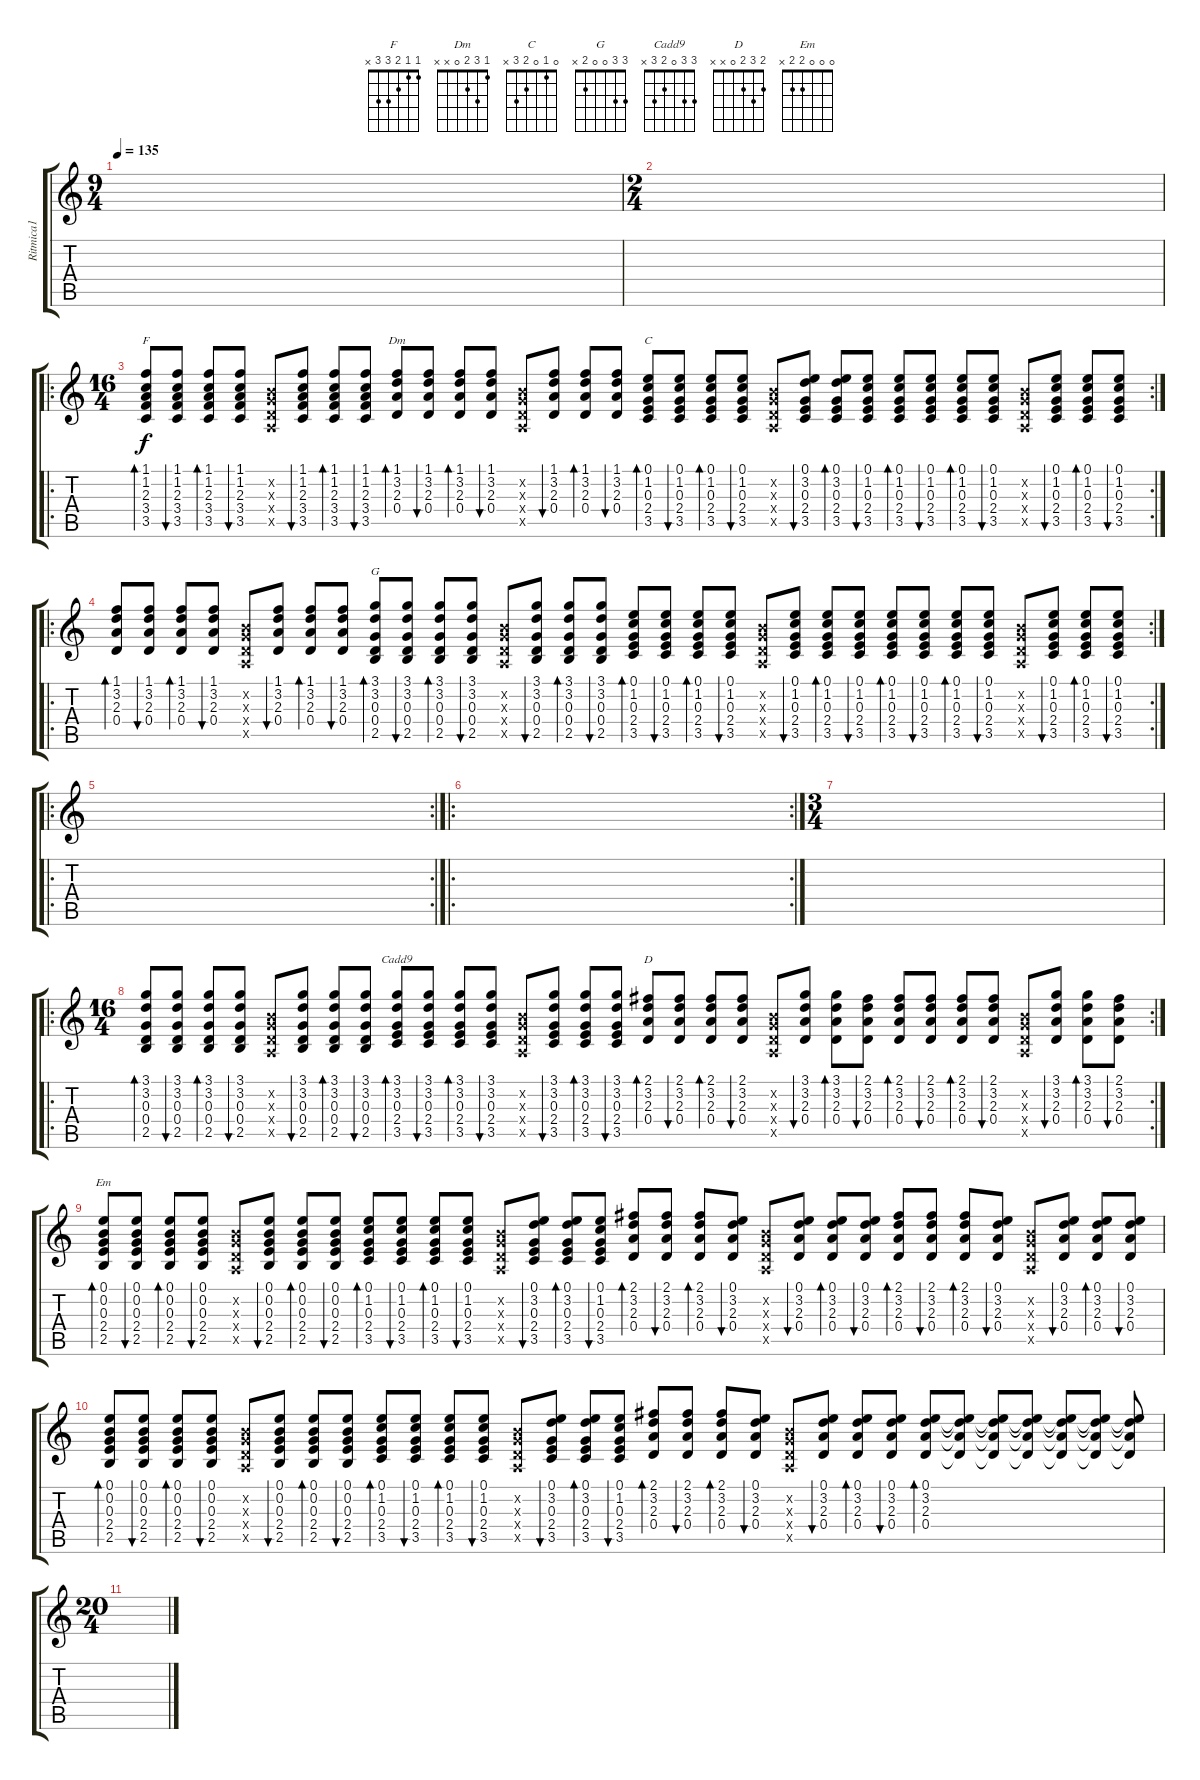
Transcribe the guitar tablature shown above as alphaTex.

\track ("Ritmica1" "Ritmica1") {instrument acousticguitarsteel}
\staff {score tabs}
\tuning (E4 B3 G3 D3 A2 E2) {hide}
\chord ("F" 1 1 2 3 3 x)
\chord ("Dm" 1 3 2 0 x x)
\chord ("C" 0 1 0 2 3 x)
\chord ("G" 3 3 0 0 2 x)
\chord ("Cadd9" 3 3 0 2 3 x)
\chord ("D" 2 3 2 0 x x)
\chord ("Em" 0 0 0 2 2 x)
\ts (9 4)
\tempo 135
\clef g2
\ks c
|
\ts (2 4)
|
\ro
\rc 2
\ts (16 4)
(1.1 1.2 2.3 3.4 3.5).8{bd 60 ch "F"} (1.1 1.2 2.3 3.4 3.5).8{bu 60} (1.1 1.2 2.3 3.4 3.5).8{bd 60} (1.1 1.2 2.3 3.4 3.5).8{bu 60} (0.2{x} 0.3{x} 0.4{x} 0.5{x}).8 (1.1 1.2 2.3 3.4 3.5).8{bu 60} (1.1 1.2 2.3 3.4 3.5).8{bd 60} (1.1 1.2 2.3 3.4 3.5).8{bu 60} (1.1 3.2 2.3 0.4).8{bd 60 ch "Dm"} (1.1 3.2 2.3 0.4).8{bu 60} (1.1 3.2 2.3 0.4).8{bd 60} (1.1 3.2 2.3 0.4).8{bu 60} (0.2{x} 0.3{x} 0.4{x} 0.5{x}).8 (1.1 3.2 2.3 0.4).8{bu 60} (1.1 3.2 2.3 0.4).8{bd 60} (1.1 3.2 2.3 0.4).8{bu 60} (0.1 1.2 0.3 2.4 3.5).8{bd 60 ch "C"} (0.1 1.2 0.3 2.4 3.5).8{bu 60} (0.1 1.2 0.3 2.4 3.5).8{bd 60} (0.1 1.2 0.3 2.4 3.5).8{bu 60} (0.2{x} 0.3{x} 0.4{x} 0.5{x}).8 (0.1 3.2 0.3 2.4 3.5).8{bu 60} (0.1 3.2 0.3 2.4 3.5).8{bd 60} (0.1 1.2 0.3 2.4 3.5).8{bu 60} (0.1 1.2 0.3 2.4 3.5).8{bd 60} (0.1 1.2 0.3 2.4 3.5).8{bu 60} (0.1 1.2 0.3 2.4 3.5).8{bd 60} (0.1 1.2 0.3 2.4 3.5).8{bu 60} (0.2{x} 0.3{x} 0.4{x} 0.5{x}).8 (0.1 1.2 0.3 2.4 3.5).8{bu 60} (0.1 1.2 0.3 2.4 3.5).8{bd 60} (0.1 1.2 0.3 2.4 3.5).8{bu 60} |
\ro
\rc 2
(1.1 3.2 2.3 0.4).8{bd 60} (1.1 3.2 2.3 0.4).8{bu 60} (1.1 3.2 2.3 0.4).8{bd 60} (1.1 3.2 2.3 0.4).8{bu 60} (0.2{x} 0.3{x} 0.4{x} 0.5{x}).8 (1.1 3.2 2.3 0.4).8{bu 60} (1.1 3.2 2.3 0.4).8{bd 60} (1.1 3.2 2.3 0.4).8{bu 60} (3.1 3.2 0.3 0.4 2.5).8{bd 60 ch "G"} (3.1 3.2 0.3 0.4 2.5).8{bu 60} (3.1 3.2 0.3 0.4 2.5).8{bd 60} (3.1 3.2 0.3 0.4 2.5).8{bu 60} (0.2{x} 0.3{x} 0.4{x} 0.5{x}).8 (3.1 3.2 0.3 0.4 2.5).8{bu 60} (3.1 3.2 0.3 0.4 2.5).8{bd 60} (3.1 3.2 0.3 0.4 2.5).8{bu 60} (0.1 1.2 0.3 2.4 3.5).8{bd 60} (0.1 1.2 0.3 2.4 3.5).8{bu 60} (0.1 1.2 0.3 2.4 3.5).8{bd 60} (0.1 1.2 0.3 2.4 3.5).8{bu 60} (0.2{x} 0.3{x} 0.4{x} 0.5{x}).8 (0.1 1.2 0.3 2.4 3.5).8{bu 60} (0.1 1.2 0.3 2.4 3.5).8{bd 60} (0.1 1.2 0.3 2.4 3.5).8{bu 60} (0.1 1.2 0.3 2.4 3.5).8{bd 60} (0.1 1.2 0.3 2.4 3.5).8{bu 60} (0.1 1.2 0.3 2.4 3.5).8{bd 60} (0.1 1.2 0.3 2.4 3.5).8{bu 60} (0.2{x} 0.3{x} 0.4{x} 0.5{x}).8 (0.1 1.2 0.3 2.4 3.5).8{bu 60} (0.1 1.2 0.3 2.4 3.5).8{bd 60} (0.1 1.2 0.3 2.4 3.5).8{bu 60} |
\ro
\rc 2
|
\ro
\rc 2
|
\ts (3 4)
|
\ro
\rc 2
\ts (16 4)
(3.1 3.2 0.3 0.4 2.5).8{bd 60} (3.1 3.2 0.3 0.4 2.5).8{bu 60} (3.1 3.2 0.3 0.4 2.5).8{bd 60} (3.1 3.2 0.3 0.4 2.5).8{bu 60} (0.2{x} 0.3{x} 0.4{x} 0.5{x}).8 (3.1 3.2 0.3 0.4 2.5).8{bu 60} (3.1 3.2 0.3 0.4 2.5).8{bd 60} (3.1 3.2 0.3 0.4 2.5).8{bu 60} (3.1 3.2 0.3 2.4 3.5).8{bd 60 ch "Cadd9"} (3.1 3.2 0.3 2.4 3.5).8{bu 60} (3.1 3.2 0.3 2.4 3.5).8{bd 60} (3.1 3.2 0.3 2.4 3.5).8{bu 60} (0.2{x} 0.3{x} 0.4{x} 0.5{x}).8 (3.1 3.2 0.3 2.4 3.5).8{bu 60} (3.1 3.2 0.3 2.4 3.5).8{bd 60} (3.1 3.2 0.3 2.4 3.5).8{bu 60} (2.1 3.2 2.3 0.4).8{bd 60 ch "D"} (2.1 3.2 2.3 0.4).8{bu 60} (2.1 3.2 2.3 0.4).8{bd 60} (2.1 3.2 2.3 0.4).8{bu 60} (0.2{x} 0.3{x} 0.4{x} 0.5{x}).8 (3.1 3.2 2.3 0.4).8{bu 60} (3.1 3.2 2.3 0.4).8{bd 60} (2.1 3.2 2.3 0.4).8{bu 60} (2.1 3.2 2.3 0.4).8{bd 60} (2.1 3.2 2.3 0.4).8{bu 60} (2.1 3.2 2.3 0.4).8{bd 60} (2.1 3.2 2.3 0.4).8{bu 60} (0.2{x} 0.3{x} 0.4{x} 0.5{x}).8 (3.1 3.2 2.3 0.4).8{bu 60} (3.1 3.2 2.3 0.4).8{bd 60} (2.1 3.2 2.3 0.4).8{bu 60} |
(0.1 0.2 0.3 2.4 2.5).8{bd 60 ch "Em"} (0.1 0.2 0.3 2.4 2.5).8{bu 60} (0.1 0.2 0.3 2.4 2.5).8{bd 60} (0.1 0.2 0.3 2.4 2.5).8{bu 60} (0.2{x} 0.3{x} 0.4{x} 0.5{x}).8 (0.1 0.2 0.3 2.4 2.5).8{bu 60} (0.1 0.2 0.3 2.4 2.5).8{bd 60} (0.1 0.2 0.3 2.4 2.5).8{bu 60} (0.1 1.2 0.3 2.4 3.5).8{bd 60} (0.1 1.2 0.3 2.4 3.5).8{bu 60} (0.1 1.2 0.3 2.4 3.5).8{bd 60} (0.1 1.2 0.3 2.4 3.5).8{bu 60} (0.2{x} 0.3{x} 0.4{x} 0.5{x}).8 (0.1 3.2 0.3 2.4 3.5).8{bu 60} (0.1 3.2 0.3 2.4 3.5).8{bd 60} (0.1 1.2 0.3 2.4 3.5).8{bu 60} (2.1 3.2 2.3 0.4).8{bd 60} (2.1 3.2 2.3 0.4).8{bu 60} (2.1 3.2 2.3 0.4).8{bd 60} (0.1 3.2 2.3 0.4).8{bu 60} (0.2{x} 0.3{x} 0.4{x} 0.5{x}).8 (0.1 3.2 2.3 0.4).8{bu 60} (0.1 3.2 2.3 0.4).8{bd 60} (0.1 3.2 2.3 0.4).8{bu 60} (2.1 3.2 2.3 0.4).8{bd 60} (2.1 3.2 2.3 0.4).8{bu 60} (2.1 3.2 2.3 0.4).8{bd 60} (0.1 3.2 2.3 0.4).8{bu 60} (0.2{x} 0.3{x} 0.4{x} 0.5{x}).8 (0.1 3.2 2.3 0.4).8{bu 60} (0.1 3.2 2.3 0.4).8{bd 60} (0.1 3.2 2.3 0.4).8{bu 60} |
(0.1 0.2 0.3 2.4 2.5).8{bd 60} (0.1 0.2 0.3 2.4 2.5).8{bu 60} (0.1 0.2 0.3 2.4 2.5).8{bd 60} (0.1 0.2 0.3 2.4 2.5).8{bu 60} (0.2{x} 0.3{x} 0.4{x} 0.5{x}).8 (0.1 0.2 0.3 2.4 2.5).8{bu 60} (0.1 0.2 0.3 2.4 2.5).8{bd 60} (0.1 0.2 0.3 2.4 2.5).8{bu 60} (0.1 1.2 0.3 2.4 3.5).8{bd 60} (0.1 1.2 0.3 2.4 3.5).8{bu 60} (0.1 1.2 0.3 2.4 3.5).8{bd 60} (0.1 1.2 0.3 2.4 3.5).8{bu 60} (0.2{x} 0.3{x} 0.4{x} 0.5{x}).8 (0.1 3.2 0.3 2.4 3.5).8{bu 60} (0.1 3.2 0.3 2.4 3.5).8{bd 60} (0.1 1.2 0.3 2.4 3.5).8{bu 60} (2.1 3.2 2.3 0.4).8{bd 60} (2.1 3.2 2.3 0.4).8{bu 60} (2.1 3.2 2.3 0.4).8{bd 60} (0.1 3.2 2.3 0.4).8{bu 60} (0.2{x} 0.3{x} 0.4{x} 0.5{x}).8 (0.1 3.2 2.3 0.4).8{bu 60} (0.1 3.2 2.3 0.4).8{bd 60} (0.1 3.2 2.3 0.4).8{bu 60} (0.1 3.2 2.3 0.4).8{bd 60} (0.1{t} 3.2{t} 2.3{t} 0.4{t}).8 (0.1{t} 3.2{t} 2.3{t} 0.4{t}).8 (0.1{t} 3.2{t} 2.3{t} 0.4{t}).8 (0.1{t} 3.2{t} 2.3{t} 0.4{t}).8 (0.1{t} 3.2{t} 2.3{t} 0.4{t}).8 (0.1{t} 3.2{t} 2.3{t} 0.4{t}).8 |
\ts (20 4)
